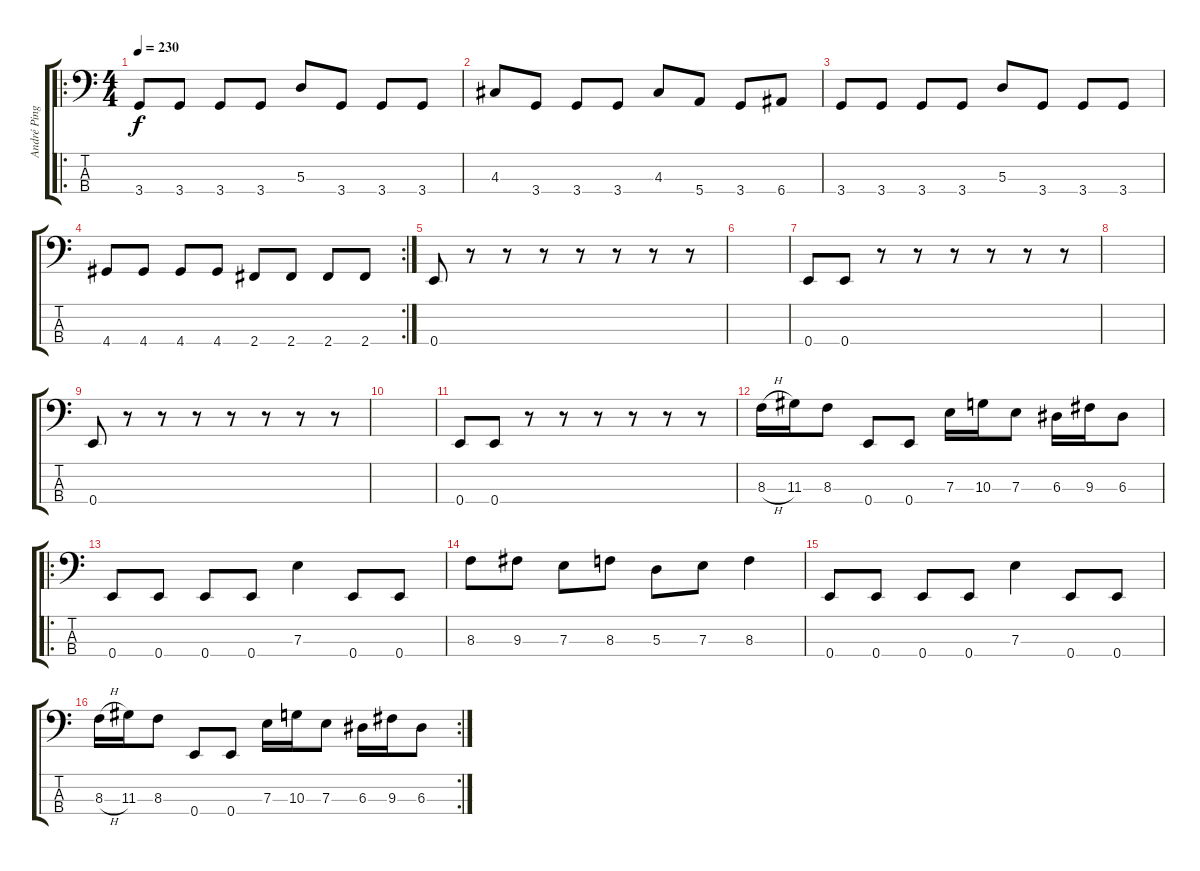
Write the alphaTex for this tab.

\track ("André Pinga" "André Ping") {instrument electricbasspick}
\staff {score tabs}
\tuning (G2 D2 A1 E1) {hide}
\ro
\ts (4 4)
\tempo 230
\clef f4
\ks c
3.4.8{dy f} 3.4.8 3.4.8 3.4.8 5.3.8 3.4.8 3.4.8 3.4.8 |
4.3.8 3.4.8 3.4.8 3.4.8 4.3.8 5.4.8 3.4.8 6.4.8 |
3.4.8 3.4.8 3.4.8 3.4.8 5.3.8 3.4.8 3.4.8 3.4.8 |
\rc 2
4.4.8 4.4.8 4.4.8 4.4.8 2.4.8 2.4.8 2.4.8 2.4.8 |
0.4.8 r.8 r.8 r.8 r.8 r.8 r.8 r.8 |
|
0.4.8 0.4.8 r.8 r.8 r.8 r.8 r.8 r.8 |
|
0.4.8 r.8 r.8 r.8 r.8 r.8 r.8 r.8 |
|
0.4.8 0.4.8 r.8 r.8 r.8 r.8 r.8 r.8 |
8.3{h}.16 11.3.16 8.3.8 0.4.8 0.4.8 7.3.16 10.3.16 7.3.8 6.3.16 9.3.16 6.3.8 |
\ro
0.4.8 0.4.8 0.4.8 0.4.8 7.3.4 0.4.8 0.4.8 |
8.3.8 9.3.8 7.3.8 8.3.8 5.3.8 7.3.8 8.3.4 |
0.4.8 0.4.8 0.4.8 0.4.8 7.3.4 0.4.8 0.4.8 |
\rc 2
8.3{h}.16 11.3.16 8.3.8 0.4.8 0.4.8 7.3.16 10.3.16 7.3.8 6.3.16 9.3.16 6.3.8
